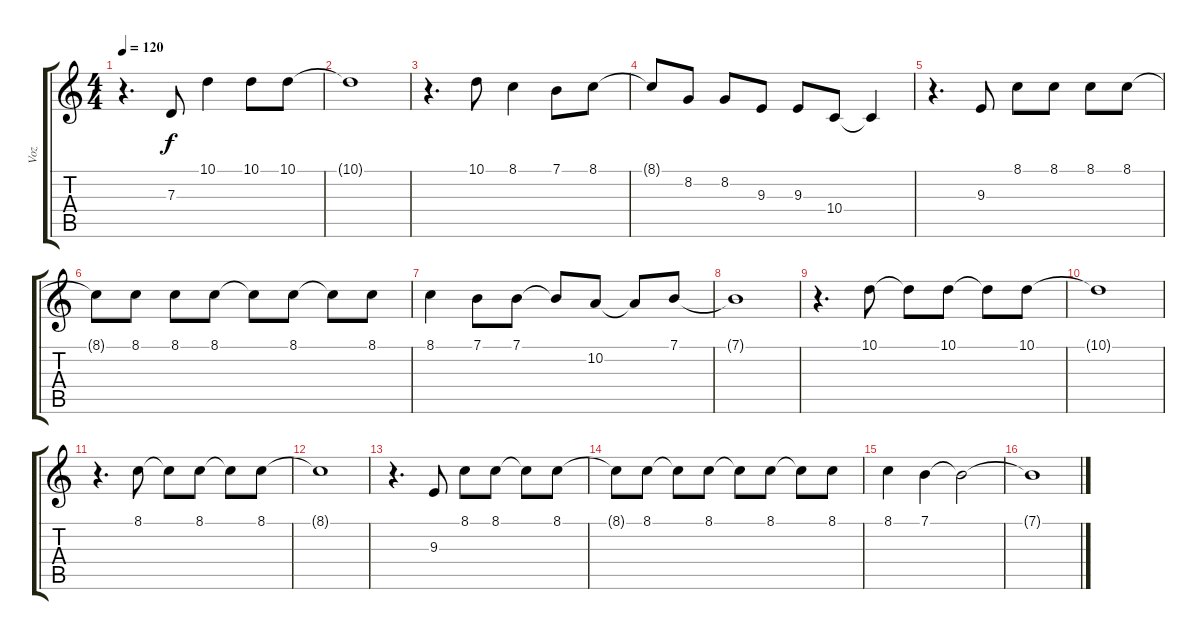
\track ("Voz" "Voz") {instrument panflute}
\staff {score tabs}
\tuning (E4 B3 G3 D3 A2 E2) {hide}
\ts (4 4)
\tempo 120
\clef g2
\ks c
r.4{d dy f} 7.3.8 10.1.4 10.1.8 10.1.8 |
10.1{t}.1 |
r.4{d} 10.1.8 8.1.4 7.1.8 8.1.8 |
8.1{t}.8 8.2.8 8.2.8 9.3.8 9.3.8 10.4.8 10.4{t}.4 |
r.4{d} 9.3.8 8.1.8 8.1.8 8.1.8 8.1.8 |
8.1{t}.8 8.1.8 8.1.8 8.1.8 8.1{t}.8 8.1.8 8.1{t}.8 8.1.8 |
8.1.4 7.1.8 7.1.8 7.1{t}.8 10.2.8 10.2{t}.8 7.1.8 |
7.1{t}.1 |
r.4{d} 10.1.8 10.1{t}.8 10.1.8 10.1{t}.8 10.1.8 |
10.1{t}.1 |
r.4{d} 8.1.8 8.1{t}.8 8.1.8 8.1{t}.8 8.1.8 |
8.1{t}.1 |
r.4{d} 9.3.8 8.1.8 8.1.8 8.1{t}.8 8.1.8 |
8.1{t}.8 8.1.8 8.1{t}.8 8.1.8 8.1{t}.8 8.1.8 8.1{t}.8 8.1.8 |
8.1.4 7.1.4 7.1{t}.2 |
7.1{t}.1
